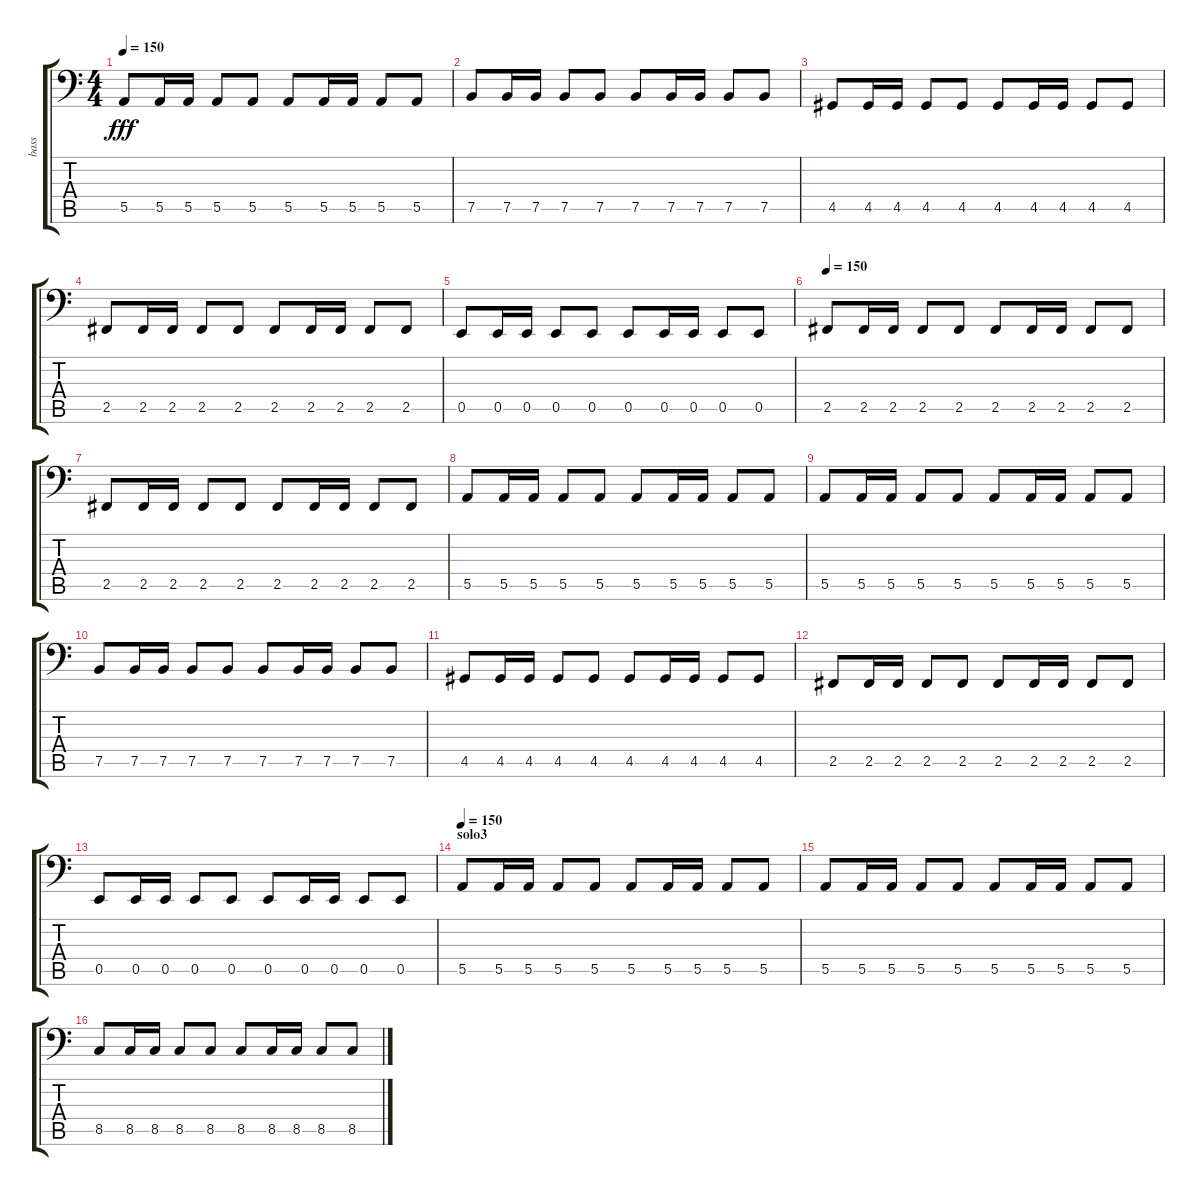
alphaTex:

\track ("bass" "bass") {instrument electricbassfinger}
\staff {score tabs}
\tuning (C3 G2 D2 A1 E1 B0) {hide}
\ts (4 4)
\tempo 150
\clef f4
\ks c
5.5.8{dy fff} 5.5.16 5.5.16 5.5.8 5.5.8 5.5.8 5.5.16 5.5.16 5.5.8 5.5.8 |
7.5.8 7.5.16 7.5.16 7.5.8 7.5.8 7.5.8 7.5.16 7.5.16 7.5.8 7.5.8 |
4.5.8 4.5.16 4.5.16 4.5.8 4.5.8 4.5.8 4.5.16 4.5.16 4.5.8 4.5.8 |
2.5.8 2.5.16 2.5.16 2.5.8 2.5.8 2.5.8 2.5.16 2.5.16 2.5.8 2.5.8 |
0.5.8 0.5.16 0.5.16 0.5.8 0.5.8 0.5.8 0.5.16 0.5.16 0.5.8 0.5.8 |
\tempo 150
2.5.8 2.5.16 2.5.16 2.5.8 2.5.8 2.5.8 2.5.16 2.5.16 2.5.8 2.5.8 |
2.5.8 2.5.16 2.5.16 2.5.8 2.5.8 2.5.8 2.5.16 2.5.16 2.5.8 2.5.8 |
5.5.8 5.5.16 5.5.16 5.5.8 5.5.8 5.5.8 5.5.16 5.5.16 5.5.8 5.5.8 |
5.5.8 5.5.16 5.5.16 5.5.8 5.5.8 5.5.8 5.5.16 5.5.16 5.5.8 5.5.8 |
7.5.8 7.5.16 7.5.16 7.5.8 7.5.8 7.5.8 7.5.16 7.5.16 7.5.8 7.5.8 |
4.5.8 4.5.16 4.5.16 4.5.8 4.5.8 4.5.8 4.5.16 4.5.16 4.5.8 4.5.8 |
2.5.8 2.5.16 2.5.16 2.5.8 2.5.8 2.5.8 2.5.16 2.5.16 2.5.8 2.5.8 |
0.5.8 0.5.16 0.5.16 0.5.8 0.5.8 0.5.8 0.5.16 0.5.16 0.5.8 0.5.8 |
\section ("" "solo3")
\tempo 150
5.5.8 5.5.16 5.5.16 5.5.8 5.5.8 5.5.8 5.5.16 5.5.16 5.5.8 5.5.8 |
5.5.8 5.5.16 5.5.16 5.5.8 5.5.8 5.5.8 5.5.16 5.5.16 5.5.8 5.5.8 |
8.5.8 8.5.16 8.5.16 8.5.8 8.5.8 8.5.8 8.5.16 8.5.16 8.5.8 8.5.8
